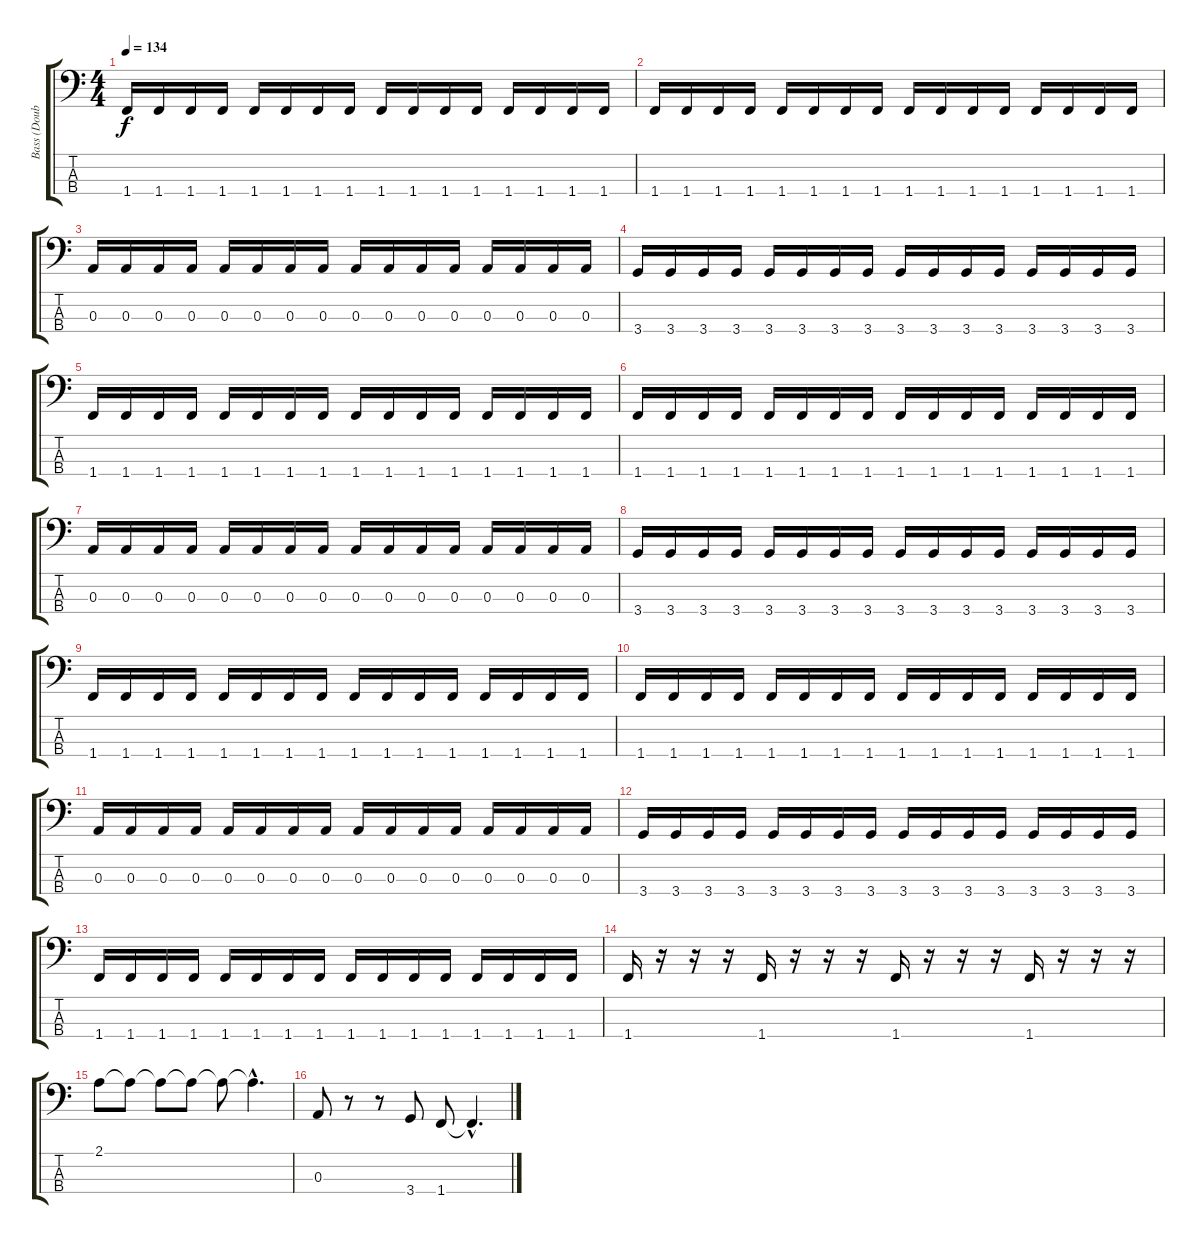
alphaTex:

\track ("Bass (Double)" "Bass (Doub") {instrument electricbasspick}
\staff {score tabs}
\tuning (G2 D2 A1 E1) {hide}
\ts (4 4)
\tempo 134
\clef f4
\ks c
1.4.16{dy f} 1.4.16 1.4.16 1.4.16 1.4.16 1.4.16 1.4.16 1.4.16 1.4.16 1.4.16 1.4.16 1.4.16 1.4.16 1.4.16 1.4.16 1.4.16 |
1.4.16 1.4.16 1.4.16 1.4.16 1.4.16 1.4.16 1.4.16 1.4.16 1.4.16 1.4.16 1.4.16 1.4.16 1.4.16 1.4.16 1.4.16 1.4.16 |
0.3.16 0.3.16 0.3.16 0.3.16 0.3.16 0.3.16 0.3.16 0.3.16 0.3.16 0.3.16 0.3.16 0.3.16 0.3.16 0.3.16 0.3.16 0.3.16 |
3.4.16 3.4.16 3.4.16 3.4.16 3.4.16 3.4.16 3.4.16 3.4.16 3.4.16 3.4.16 3.4.16 3.4.16 3.4.16 3.4.16 3.4.16 3.4.16 |
1.4.16 1.4.16 1.4.16 1.4.16 1.4.16 1.4.16 1.4.16 1.4.16 1.4.16 1.4.16 1.4.16 1.4.16 1.4.16 1.4.16 1.4.16 1.4.16 |
1.4.16 1.4.16 1.4.16 1.4.16 1.4.16 1.4.16 1.4.16 1.4.16 1.4.16 1.4.16 1.4.16 1.4.16 1.4.16 1.4.16 1.4.16 1.4.16 |
0.3.16 0.3.16 0.3.16 0.3.16 0.3.16 0.3.16 0.3.16 0.3.16 0.3.16 0.3.16 0.3.16 0.3.16 0.3.16 0.3.16 0.3.16 0.3.16 |
3.4.16 3.4.16 3.4.16 3.4.16 3.4.16 3.4.16 3.4.16 3.4.16 3.4.16 3.4.16 3.4.16 3.4.16 3.4.16 3.4.16 3.4.16 3.4.16 |
1.4.16 1.4.16 1.4.16 1.4.16 1.4.16 1.4.16 1.4.16 1.4.16 1.4.16 1.4.16 1.4.16 1.4.16 1.4.16 1.4.16 1.4.16 1.4.16 |
1.4.16 1.4.16 1.4.16 1.4.16 1.4.16 1.4.16 1.4.16 1.4.16 1.4.16 1.4.16 1.4.16 1.4.16 1.4.16 1.4.16 1.4.16 1.4.16 |
0.3.16 0.3.16 0.3.16 0.3.16 0.3.16 0.3.16 0.3.16 0.3.16 0.3.16 0.3.16 0.3.16 0.3.16 0.3.16 0.3.16 0.3.16 0.3.16 |
3.4.16 3.4.16 3.4.16 3.4.16 3.4.16 3.4.16 3.4.16 3.4.16 3.4.16 3.4.16 3.4.16 3.4.16 3.4.16 3.4.16 3.4.16 3.4.16 |
1.4.16 1.4.16 1.4.16 1.4.16 1.4.16 1.4.16 1.4.16 1.4.16 1.4.16 1.4.16 1.4.16 1.4.16 1.4.16 1.4.16 1.4.16 1.4.16 |
1.4.16 r.16 r.16 r.16 1.4.16 r.16 r.16 r.16 1.4.16 r.16 r.16 r.16 1.4.16 r.16 r.16 r.16 |
2.1.8 2.1{t}.8 2.1{t}.8 2.1{t}.8 2.1{t}.8 2.1{hac t}.4{d} |
0.3.8 r.8 r.8 3.4.8 1.4.8 1.4{hac t}.4{d}
